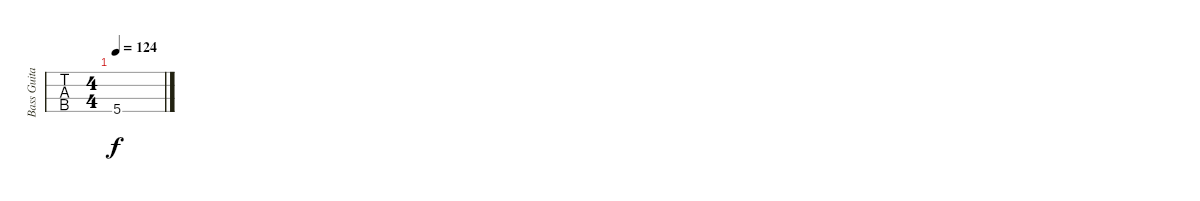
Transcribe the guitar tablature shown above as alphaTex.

\track ("Bass Guitar" "Bass Guita") {instrument electricbassfinger}
\staff {tabs}
\tuning (G2 D2 A1 D1) {hide}
\ts (4 4)
\tempo 124
\clef f4
\ks c
5.4{t}.1{dy f}
